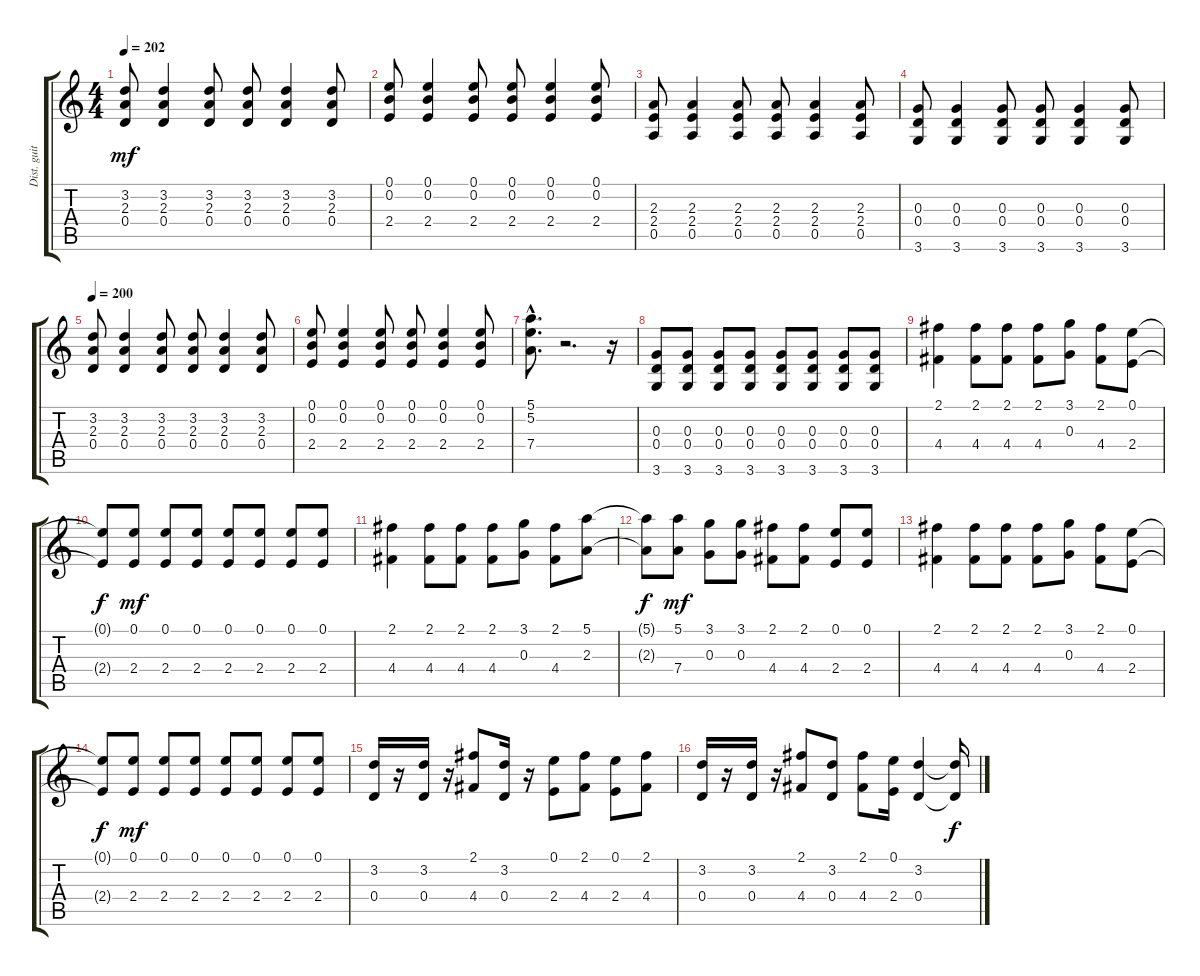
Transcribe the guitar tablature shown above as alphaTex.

\track ("Dist. guitar - Tom" "Dist. guit") {instrument distortionguitar}
\staff {score tabs}
\tuning (E4 B3 G3 D3 A2 E2) {hide}
\ts (4 4)
\tempo 202
\clef g2
\ks c
(3.2 2.3 0.4).8{dy mf} (3.2 2.3 0.4).4 (3.2 2.3 0.4).8 (3.2 2.3 0.4).8 (3.2 2.3 0.4).4 (3.2 2.3 0.4).8 |
(0.1 0.2 2.4).8 (0.1 0.2 2.4).4 (0.1 0.2 2.4).8 (0.1 0.2 2.4).8 (0.1 0.2 2.4).4 (0.1 0.2 2.4).8 |
(2.3 2.4 0.5).8 (2.3 2.4 0.5).4 (2.3 2.4 0.5).8 (2.3 2.4 0.5).8 (2.3 2.4 0.5).4 (2.3 2.4 0.5).8 |
(0.3 0.4 3.6).8 (0.3 0.4 3.6).4 (0.3 0.4 3.6).8 (0.3 0.4 3.6).8 (0.3 0.4 3.6).4 (0.3 0.4 3.6).8 |
\tempo 200
(3.2 2.3 0.4).8 (3.2 2.3 0.4).4 (3.2 2.3 0.4).8 (3.2 2.3 0.4).8 (3.2 2.3 0.4).4 (3.2 2.3 0.4).8 |
(0.1 0.2 2.4).8 (0.1 0.2 2.4).4 (0.1 0.2 2.4).8 (0.1 0.2 2.4).8 (0.1 0.2 2.4).4 (0.1 0.2 2.4).8 |
(5.1{hac} 5.2{hac} 7.4{hac}).8{d} r.2{d} r.16 |
(0.3 0.4 3.6).8 (0.3 0.4 3.6).8 (0.3 0.4 3.6).8 (0.3 0.4 3.6).8 (0.3 0.4 3.6).8 (0.3 0.4 3.6).8 (0.3 0.4 3.6).8 (0.3 0.4 3.6).8 |
(2.1 4.4).4 (2.1 4.4).8 (2.1 4.4).8 (2.1 4.4).8 (3.1 0.3).8 (2.1 4.4).8 (0.1 2.4).8 |
(0.1{t} 2.4{t}).8{dy f} (0.1 2.4).8{dy mf} (0.1 2.4).8 (0.1 2.4).8 (0.1 2.4).8 (0.1 2.4).8 (0.1 2.4).8 (0.1 2.4).8 |
(2.1 4.4).4 (2.1 4.4).8 (2.1 4.4).8 (2.1 4.4).8 (3.1 0.3).8 (2.1 4.4).8 (5.1 2.3).8 |
(5.1{t} 2.3{t}).8{dy f} (5.1 7.4).8{dy mf} (3.1 0.3).8 (3.1 0.3).8 (2.1 4.4).8 (2.1 4.4).8 (0.1 2.4).8 (0.1 2.4).8 |
(2.1 4.4).4 (2.1 4.4).8 (2.1 4.4).8 (2.1 4.4).8 (3.1 0.3).8 (2.1 4.4).8 (0.1 2.4).8 |
(0.1{t} 2.4{t}).8{dy f} (0.1 2.4).8{dy mf} (0.1 2.4).8 (0.1 2.4).8 (0.1 2.4).8 (0.1 2.4).8 (0.1 2.4).8 (0.1 2.4).8 |
(3.2 0.4).16 r.16 (3.2 0.4).16 r.16 (2.1 4.4).8 (3.2 0.4).16 r.16 (0.1 2.4).8 (2.1 4.4).8 (0.1 2.4).8 (2.1 4.4).8 |
(3.2 0.4).16 r.16 (3.2 0.4).16 r.16 (2.1 4.4).8 (3.2 0.4).8 (2.1 4.4).8 (0.1 2.4).16 (3.2 0.4).4 (3.2{t} 0.4{t}).16{dy f}
